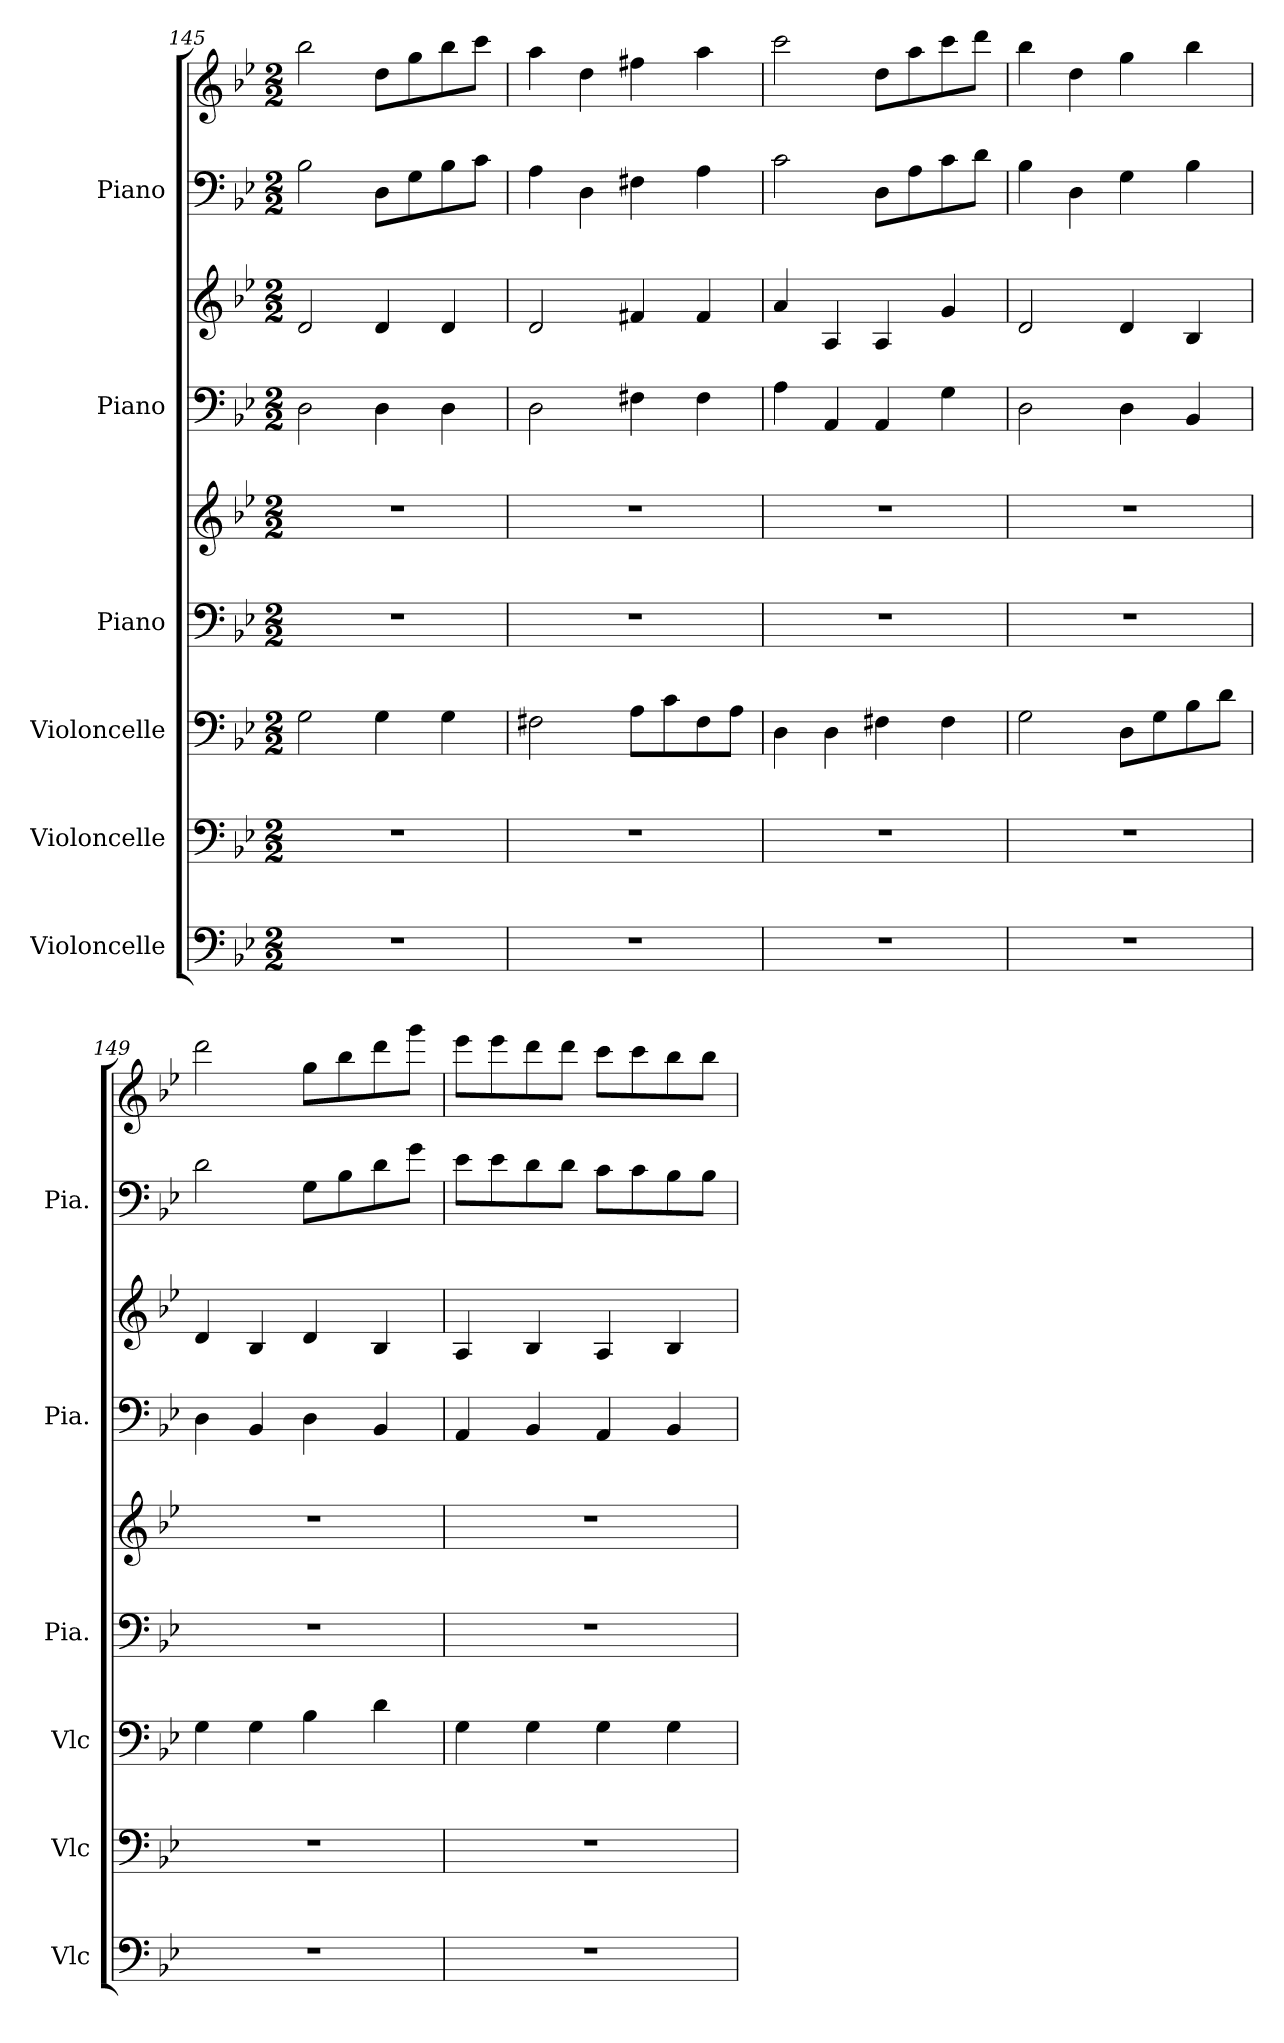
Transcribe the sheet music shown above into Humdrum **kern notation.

**kern	**kern	**kern	**kern	**kern	**kern	**kern	**kern	**kern	**dynam
*part6	*part5	*part4	*part3	*part3	*part2	*part2	*part1	*part1	*part1
*staff9	*staff8	*staff7	*staff6	*staff5	*staff4	*staff3	*staff2	*staff1	*staff1/2
*I"Violoncelle	*I"Violoncelle	*I"Violoncelle	*I"Piano	*	*I"Piano	*	*I"Piano	*	*
*I'Vlc	*I'Vlc	*I'Vlc	*I'Pia.	*	*I'Pia.	*	*I'Pia.	*	*
*clefF4	*clefF4	*clefF4	*clefF4	*clefG2	*clefF4	*clefG2	*clefF4	*clefG2	*
*k[b-e-]	*k[b-e-]	*k[b-e-]	*k[b-e-]	*k[b-e-]	*k[b-e-]	*k[b-e-]	*k[b-e-]	*k[b-e-]	*
*M2/2	*M2/2	*M2/2	*M2/2	*M2/2	*M2/2	*M2/2	*M2/2	*M2/2	*
=145	=145	=145	=145	=145	=145	=145	=145	=145	=145
!	!	!	!	!	!	!	!	!	!LO:DY:b=2
!	!	!	!	!	!	!	!	!	!LO:DY:n=1:b
1r	1r	2G\	1r	1r	2D\	2d/	2B-\	2bb-\	mp mp
.	.	4G\	.	.	4D\	4d/	8D\L	8dd\L	.
.	.	.	.	.	.	.	8G\	8gg\	.
.	.	4G\	.	.	4D\	4d/	8B-\	8bb-\	.
.	.	.	.	.	.	.	8c\J	8ccc\J	.
=146	=146	=146	=146	=146	=146	=146	=146	=146	=146
1r	1r	2F#X\	1r	1r	2D\	2d/	4A\	4aa\	.
.	.	.	.	.	.	.	4D\	4dd\	.
.	.	8A\L	.	.	4F#X\	4f#X/	4F#X\	4ff#X\	.
.	.	8c\	.	.	.	.	.	.	.
.	.	8F#\	.	.	4F#\	4f#/	4A\	4aa\	.
.	.	8A\J	.	.	.	.	.	.	.
=147	=147	=147	=147	=147	=147	=147	=147	=147	=147
1r	1r	4D\	1r	1r	4A\	4a/	2c\	2ccc\	.
.	.	4D\	.	.	4AA/	4A/	.	.	.
.	.	4F#X\	.	.	4AA/	4A/	8D\L	8dd\L	.
.	.	.	.	.	.	.	8A\	8aa\	.
.	.	4F#\	.	.	4G\	4g/	8c\	8ccc\	.
.	.	.	.	.	.	.	8d\J	8ddd\J	.
=148	=148	=148	=148	=148	=148	=148	=148	=148	=148
1r	1r	2G\	1r	1r	2D\	2d/	4B-\	4bb-\	.
.	.	.	.	.	.	.	4D\	4dd\	.
.	.	8D\L	.	.	4D\	4d/	4G\	4gg\	.
.	.	8G\	.	.	.	.	.	.	.
.	.	8B-\	.	.	4BB-/	4B-/	4B-\	4bb-\	.
.	.	8d\J	.	.	.	.	.	.	.
!!LO:PB:g=z
=149	=149	=149	=149	=149	=149	=149	=149	=149	=149
1r	1r	4G\	1r	1r	4D\	4d/	2d\	2ddd\	.
.	.	4G\	.	.	4BB-/	4B-/	.	.	.
.	.	4B-\	.	.	4D\	4d/	8G\L	8gg\L	.
.	.	.	.	.	.	.	8B-\	8bb-\	.
.	.	4d\	.	.	4BB-/	4B-/	8d\	8ddd\	.
.	.	.	.	.	.	.	8g\J	8ggg\J	.
=150	=150	=150	=150	=150	=150	=150	=150	=150	=150
1r	1r	4G\	1r	1r	4AA/	4A/	8e-\L	8eee-\L	.
.	.	.	.	.	.	.	8e-\	8eee-\	.
.	.	4G\	.	.	4BB-/	4B-/	8d\	8ddd\	.
.	.	.	.	.	.	.	8d\J	8ddd\J	.
.	.	4G\	.	.	4AA/	4A/	8c\L	8ccc\L	.
.	.	.	.	.	.	.	8c\	8ccc\	.
.	.	4G\	.	.	4BB-/	4B-/	8B-\	8bb-\	.
.	.	.	.	.	.	.	8B-\J	8bb-\J	.
=	=	=	=	=	=	=	=	=	=
*-	*-	*-	*-	*-	*-	*-	*-	*-	*-
